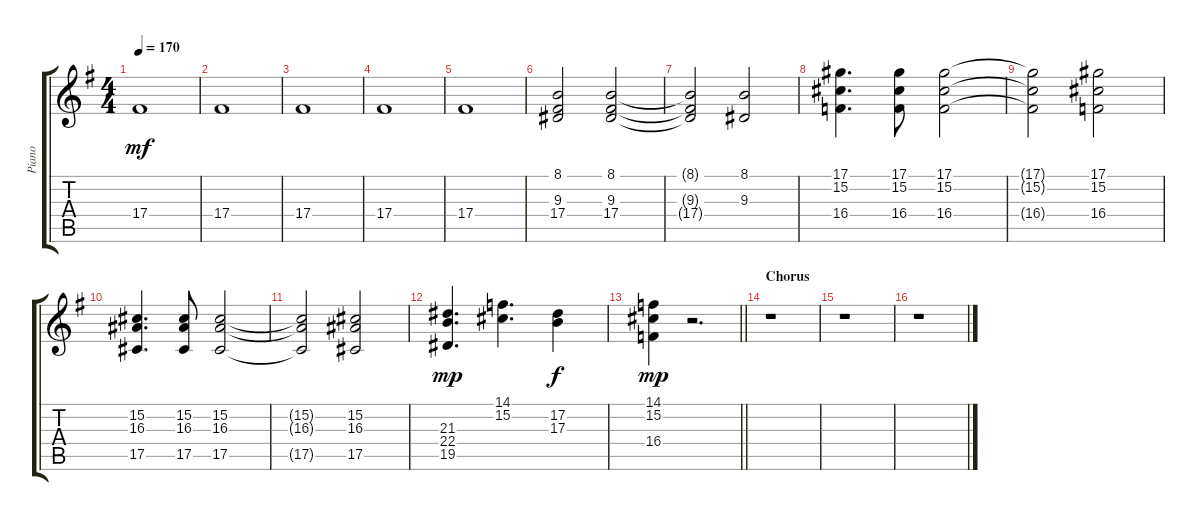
\track ("Piano" "Piano") {instrument acousticgrandpiano}
\staff {score tabs}
\tuning (Eb4 Bb3 Gb3 Db3 Ab2 Eb2) {hide}
\ts (4 4)
\tempo 170
\clef g2
\ks g
17.4.1{dy mf} |
17.4.1 |
17.4.1 |
17.4.1 |
17.4.1 |
(8.1 9.3 17.4).2 (8.1 9.3 17.4).2 |
(8.1{t} 9.3{t} 17.4{t}).2 (8.1 9.3).2 |
(17.1 15.2 16.4).4{d} (17.1 15.2 16.4).8 (17.1 15.2 16.4).2 |
(17.1{t} 15.2{t} 16.4{t}).2 (17.1 15.2 16.4).2 |
(15.2 16.3 17.5).4{d} (15.2 16.3 17.5).8 (15.2 16.3 17.5).2 |
(15.2{t} 16.3{t} 17.5{t}).2 (15.2 16.3 17.5).2 |
(21.3 22.4 19.5).4{d dy mp} (14.1 15.2).4{d} (17.2 17.3).4{dy f} |
\barLineRight lightlight
(14.1 15.2 16.4).4{dy mp} r.2{d} |
\section ("" "Chorus")
r.1 |
r.1 |
r.1
